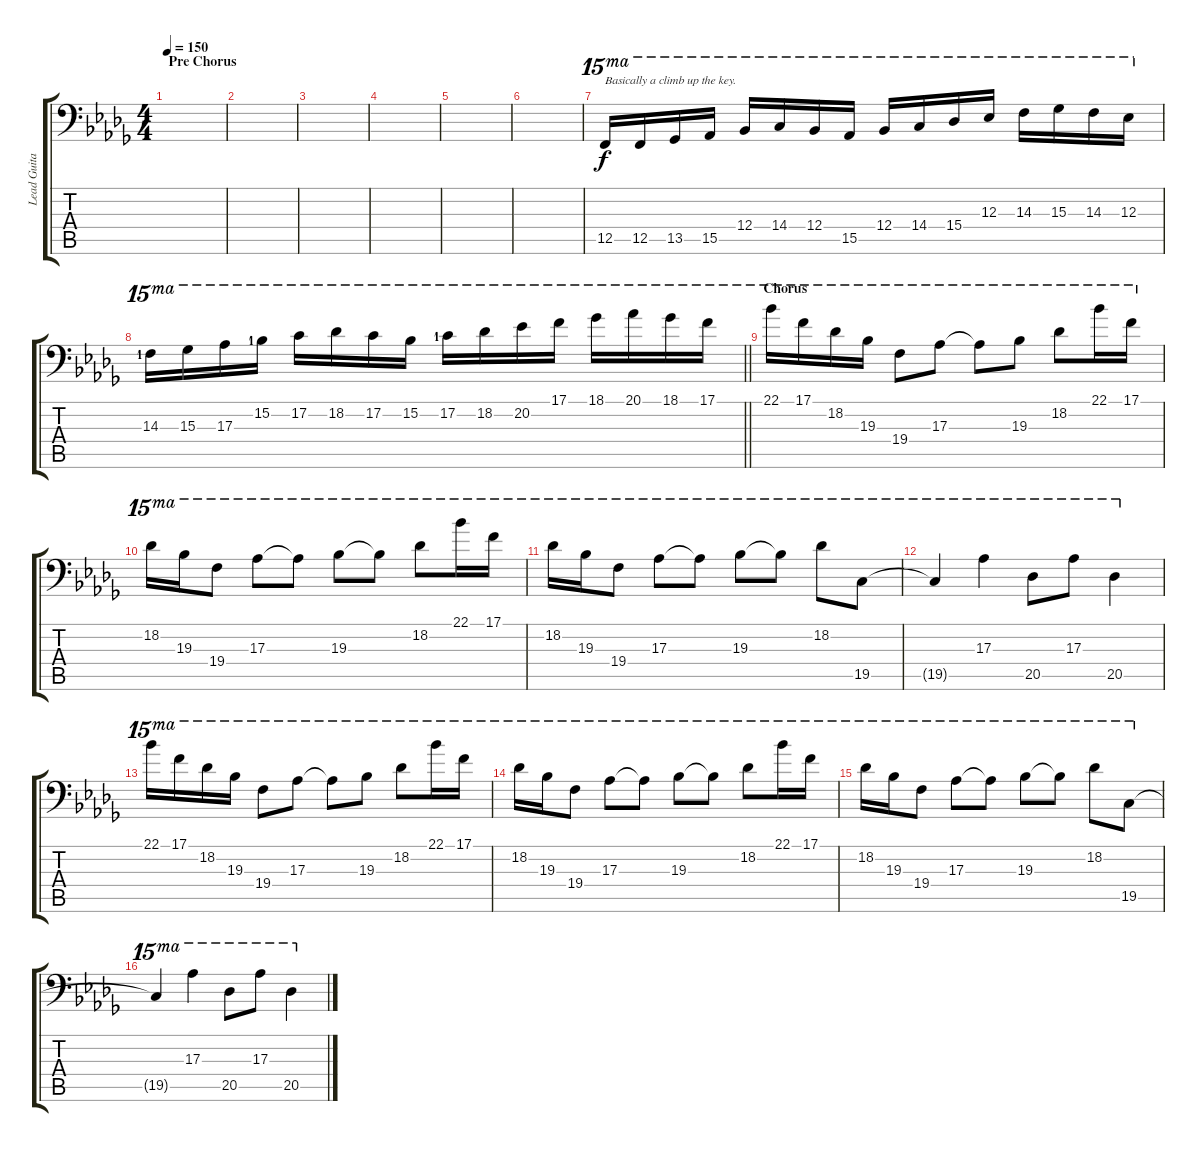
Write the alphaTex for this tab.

\track ("Lead Guitar 1" "Lead Guita") {instrument distortionguitar}
\staff {score tabs}
\tuning (C4 G3 Eb3 Bb2 F2 Bb1) {hide}
\ts (4 4)
\section ("" "Pre Chorus")
\tempo 150
\clef f4
\ks bbminor
|
|
|
|
|
|
12.5.16{ot 15ma txt "Basically a climb up the key." volume 14} 12.5.16{ot 15ma} 13.5.16{ot 15ma} 15.5.16{ot 15ma} 12.4.16{ot 15ma} 14.4.16{ot 15ma} 12.4.16{ot 15ma} 15.5.16{ot 15ma} 12.4.16{ot 15ma} 14.4.16{ot 15ma} 15.4.16{ot 15ma} 12.3.16{ot 15ma} 14.3.16{ot 15ma} 15.3.16{ot 15ma} 14.3.16{ot 15ma} 12.3.16{ot 15ma} |
\barLineRight lightlight
14.3{lf 2}.16{ot 15ma} 15.3.16{ot 15ma} 17.3.16{ot 15ma} 15.2{lf 2}.16{ot 15ma} 17.2.16{ot 15ma} 18.2.16{ot 15ma} 17.2.16{ot 15ma} 15.2.16{ot 15ma} 17.2{lf 2}.16{ot 15ma} 18.2.16{ot 15ma} 20.2.16{ot 15ma} 17.1.16{ot 15ma} 18.1.16{ot 15ma} 20.1.16{ot 15ma} 18.1.16{ot 15ma} 17.1.16{ot 15ma} |
\section ("" "Chorus")
22.1.16{ot 15ma} 17.1.16{ot 15ma} 18.2.16{ot 15ma} 19.3.16{ot 15ma} 19.4.8{ot 15ma} 17.3.8{ot 15ma} 17.3{t}.8{ot 15ma} 19.3.8{ot 15ma} 18.2.8{ot 15ma} 22.1.16{ot 15ma} 17.1.16{ot 15ma} |
18.2.16{ot 15ma} 19.3.16{ot 15ma} 19.4.8{ot 15ma} 17.3.8{ot 15ma} 17.3{t}.8{ot 15ma} 19.3.8{ot 15ma} 19.3{t}.8{ot 15ma} 18.2.8{ot 15ma} 22.1.16{ot 15ma} 17.1.16{ot 15ma} |
18.2.16{ot 15ma} 19.3.16{ot 15ma} 19.4.8{ot 15ma} 17.3.8{ot 15ma} 17.3{t}.8{ot 15ma} 19.3.8{ot 15ma} 19.3{t}.8{ot 15ma} 18.2.8{ot 15ma} 19.5.8{ot 15ma} |
19.5{t}.4{ot 15ma} 17.3.4{ot 15ma} 20.5.8{ot 15ma} 17.3.8{ot 15ma} 20.5.4{ot 15ma} |
22.1.16{ot 15ma} 17.1.16{ot 15ma} 18.2.16{ot 15ma} 19.3.16{ot 15ma} 19.4.8{ot 15ma} 17.3.8{ot 15ma} 17.3{t}.8{ot 15ma} 19.3.8{ot 15ma} 18.2.8{ot 15ma} 22.1.16{ot 15ma} 17.1.16{ot 15ma} |
18.2.16{ot 15ma} 19.3.16{ot 15ma} 19.4.8{ot 15ma} 17.3.8{ot 15ma} 17.3{t}.8{ot 15ma} 19.3.8{ot 15ma} 19.3{t}.8{ot 15ma} 18.2.8{ot 15ma} 22.1.16{ot 15ma} 17.1.16{ot 15ma} |
18.2.16{ot 15ma} 19.3.16{ot 15ma} 19.4.8{ot 15ma} 17.3.8{ot 15ma} 17.3{t}.8{ot 15ma} 19.3.8{ot 15ma} 19.3{t}.8{ot 15ma} 18.2.8{ot 15ma} 19.5.8{ot 15ma} |
19.5{t}.4{ot 15ma} 17.3.4{ot 15ma} 20.5.8{ot 15ma} 17.3.8{ot 15ma} 20.5.4{ot 15ma}
